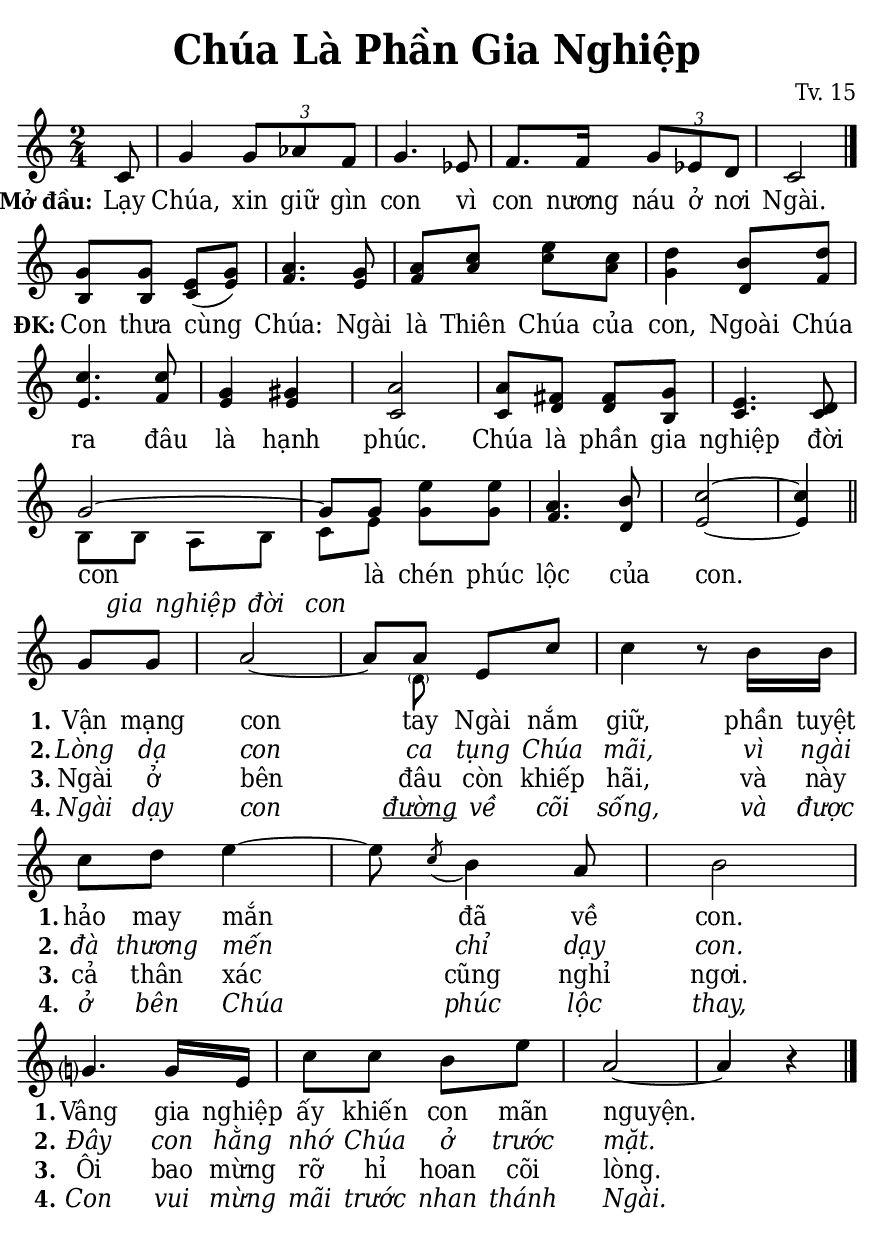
% Cài đặt chung\
\version "2.22.1"
\include "english.ly"

\header {
  title = \markup { \fontsize #1 "Chúa Là Phần Gia Nghiệp" }
  composer = "Tv. 15"
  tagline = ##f
}

% mã nguồn cho những chức năng chưa hỗ trợ trong phiên bản lilypond hiện tại
% cung cấp bởi cộng đồng lilypond khi gửi email đến lilypond-user@gnu.org
% Đổi kích thước nốt cho bè phụ
notBePhu =
#(define-music-function (font-size music) (number? ly:music?)
   (for-some-music
     (lambda (m)
       (if (music-is-of-type? m 'rhythmic-event)
           (begin
             (set! (ly:music-property m 'tweaks)
                   (cons `(font-size . ,font-size)
                         (ly:music-property m 'tweaks)))
             #t)
           #f))
     music)
   music)

% in số phiên khúc trên mỗi dòng
#(define (add-grob-definition grob-name grob-entry)
     (set! all-grob-descriptions
           (cons ((@@ (lily) completize-grob-entry)
                  (cons grob-name grob-entry))
                 all-grob-descriptions)))

#(add-grob-definition
    'StanzaNumberSpanner
    `((direction . ,LEFT)
      (font-series . bold)
      (padding . 0.4)
      (side-axis . ,X)
      (stencil . ,ly:text-interface::print)
      (X-offset . ,ly:side-position-interface::x-aligned-side)
      (Y-extent . ,grob::always-Y-extent-from-stencil)
      (meta . ((class . Spanner)
               (interfaces . (font-interface
                              side-position-interface
                              stanza-number-interface
                              text-interface))))))

\layout {
    \context {
      \Global
      \grobdescriptions #all-grob-descriptions
    }
    \context {
      \Score
      \remove Stanza_number_align_engraver
      \consists
        #(lambda (context)
           (let ((texts '())
                 (syllables '()))
             (make-engraver
              (acknowledgers
               ((stanza-number-interface engraver grob source-engraver)
                  (set! texts (cons grob texts)))
               ((lyric-syllable-interface engraver grob source-engraver)
                  (set! syllables (cons grob syllables))))
              ((stop-translation-timestep engraver)
                 (for-each
                  (lambda (text)
                    (for-each
                     (lambda (syllable)
                       (ly:pointer-group-interface::add-grob
                        text
                        'side-support-elements
                        syllable))
                     syllables))
                  texts)
                 (set! syllables '())))))
    }
    \context {
      \Lyrics
      \remove Stanza_number_engraver
      \consists
        #(lambda (context)
           (let ((text #f)
                 (last-stanza #f))
             (make-engraver
              ((process-music engraver)
                 (let ((stanza (ly:context-property context 'stanza #f)))
                   (if (and stanza (not (equal? stanza last-stanza)))
                       (let ((column (ly:context-property context
'currentCommandColumn)))
                         (set! last-stanza stanza)
                         (if text
                             (ly:spanner-set-bound! text RIGHT column))
                         (set! text (ly:engraver-make-grob engraver
'StanzaNumberSpanner '()))
                         (ly:grob-set-property! text 'text stanza)
                         (ly:spanner-set-bound! text LEFT column)))))
              ((finalize engraver)
                 (if text
                     (let ((column (ly:context-property context
'currentCommandColumn)))
                       (ly:spanner-set-bound! text RIGHT column)))))))
      \override StanzaNumberSpanner.horizon-padding = 10000
    }
}

stanzaReminderOff =
  \temporary \override StanzaNumberSpanner.after-line-breaking =
     #(lambda (grob)
        ;; Can be replaced with (not (first-broken-spanner? grob)) in 2.23.
        (if (let ((siblings (ly:spanner-broken-into (ly:grob-original grob))))
              (and (pair? siblings)
                   (not (eq? grob (car siblings)))))
            (ly:grob-suicide! grob)))

stanzaReminderOn = \undo \stanzaReminderOff
% kết thúc mã nguồn

% Nhạc phiên khúc
nhacPhienKhucSop = \relative c' {
  \partial 8
  \once \override NoteColumn.X-offset = 1 <>
  c8 |
  g'4 \tuplet 3/2 { g8 af f } |
  g4. ef8 |
  f8. f16 \tuplet 3/2 { g8 ef d } |
  c2 \bar "|." \break
  
  g'8 g e (g) |
  a4. g8 |
  a c e c |
  d4 b8 d |
  c4. c8 |
  g4 gs |
  a2 |
  a8 fs fs g |
  e4. d8 |
  g2 ~ |
  g8 g e' e |
  a,4. b8 |
  c2 ~ |
  c4 \bar "||" \break
  
  g8 g |
  a2 ~ |
  a8
  <<
    {
      \voiceOne
      a
    }
    \new Voice = "splitpart" {
      \voiceTwo
      \tweak font-size #-2
      \parenthesize
      d,
    }
  >>
  \oneVoice
  e c' |
  c4 r8 b16 b |
  c8 d e4 ~ |
  e8 \slashedGrace { c8 ( } b4) a8 |
  b2 |
  g!?4. g16 e |
  c'8 c b e |
  a,2 ~ |
  a4 r \bar "|."
}

nhacPhienKhucAlto = \relative c' {
  r8 |
  R2*4
  b8 b c (e) |
  f4. e8 |
  f a c a |
  g4 d8 f |
  e4. f8 |
  e4 e |
  c2 c8 d d b |
  c4. c8 |
  b
  \once \override NoteColumn.X-offset = 1.5 b
  a b |
  c [e] g g |
  f4. d8 |
  e2 ~ |
  e4
}

% Lời phiên khúc
loiPhienKhucSop = \lyrics {
  \stanzaReminderOff
  \set stanza = "Mở đầu:"
  \tweak extra-offset #'(0.6 . 0)
  Lạy Chúa, xin giữ gìn con vì con nương náu ở nơi Ngài.
  \set stanza = "ĐK:"
  Con thưa cùng Chúa:
  Ngài là Thiên Chúa của con,
  Ngoài Chúa ra đâu là hạnh phúc.
  Chúa là phần gia nghiệp đời con
  là chén phúc lộc của con.
  \stanzaReminderOn
  <<
    {
      \set stanza = "1."
      Vận mạng con tay Ngài nắm giữ,
      phần tuyệt hảo may mắn đã về con.
      Vâng gia nghiệp ấy khiến con mãn nguyện.
    }
    \new Lyrics {
	    \set associatedVoice = "beSop"
	    \set stanza = "2."
      \override Lyrics.LyricText.font-shape = #'italic
	    Lòng dạ con ca tụng Chúa mãi,
	    vì ngài đà thương mến chỉ dạy con.
	    Đây con hằng nhớ Chúa ở trước mặt.
    }
    \new Lyrics {
	    \set associatedVoice = "beSop"
	    \set stanza = "3."
	    Ngài ở bên đâu còn khiếp hãi,
	    và này cả thân xác cũng nghỉ ngơi.
	    Ôi bao mừng rỡ hỉ hoan cõi lòng.
    }
    \new Lyrics {
	    \set associatedVoice = "beSop"
	    \set stanza = "4."
      \override Lyrics.LyricText.font-shape = #'italic
	    Ngài dạy con
	    \markup { \italic \underline "đường" }
	    về cõi sống,
	    và được ở bên Chúa phúc lộc thay,
	    Con vui mừng mãi trước nhan thánh Ngài.
    }
  >>
}

loiPhienKhucAlto = \lyrics {
  \repeat unfold 24 { _ }
  \override Lyrics.LyricText.font-shape = #'italic
  gia nghiệp đời con
}

% Dàn trang
\paper {
  #(set-paper-size "a5")
  top-margin = 3\mm
  bottom-margin = 3\mm
  left-margin = 3\mm
  right-margin = 3\mm
  indent = #0
  #(define fonts
	 (make-pango-font-tree "Deja Vu Serif Condensed"
	 		       "Deja Vu Serif Condensed"
			       "Deja Vu Serif Condensed"
			       (/ 20 20)))
  print-page-number = ##f
  page-count = #1
}

TongNhip = {
  \key c \major \time 2/4
  \set Timing.beamExceptions = #'()
  \set Timing.baseMoment = #(ly:make-moment 1/4)
}

\score {
  \new ChoirStaff <<
    \new Staff \with {
        \consists "Merge_rests_engraver"
        printPartCombineTexts = ##f
      }
      <<
      \new Voice \TongNhip \partCombine 
        \nhacPhienKhucSop
        \notBePhu -1 { \nhacPhienKhucAlto }
      \new NullVoice = beSop \nhacPhienKhucSop
      \new Lyrics \lyricsto beSop \loiPhienKhucSop
      \new NullVoice = beAlto \nhacPhienKhucAlto
      \new Lyrics \lyricsto beAlto \loiPhienKhucAlto
      >>
  >>
  \layout {
    \override Lyrics.LyricSpace.minimum-distance = #1.2
    \override Score.BarNumber.break-visibility = ##(#f #f #f)
    \override Score.SpacingSpanner.uniform-stretching = ##t
  } 
}
